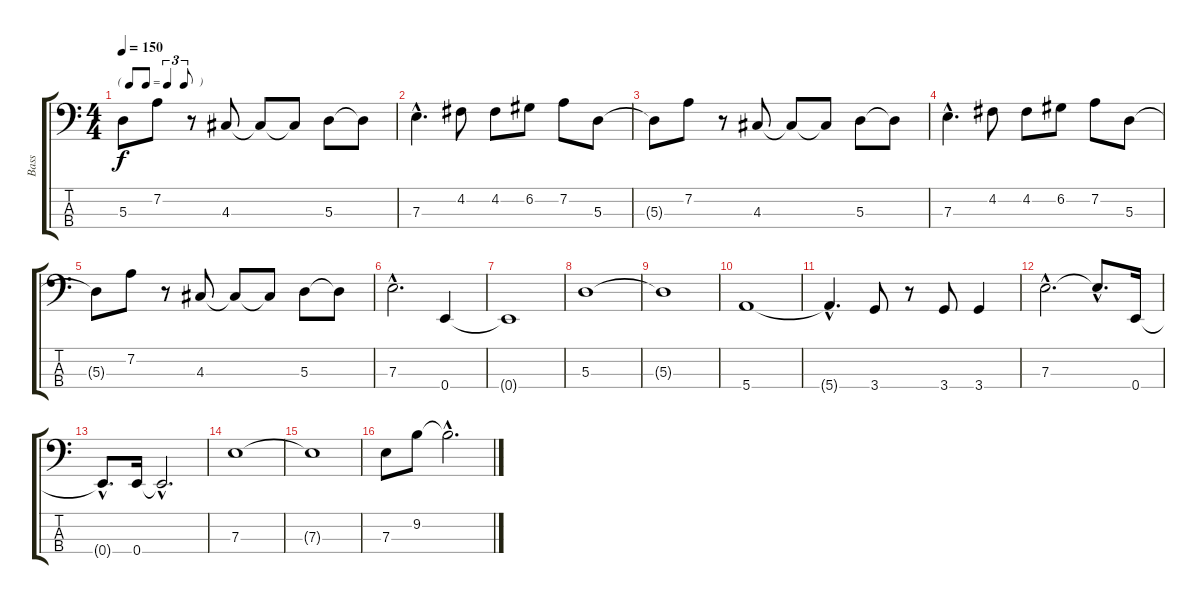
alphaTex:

\track ("Bass" "Bass") {instrument acousticbass}
\staff {score tabs}
\tuning (G2 D2 A1 E1) {hide}
\ts (4 4)
\tf triplet8th
\tempo 150
\clef f4
\ks c
5.3{t}.8{dy f} 7.2.8 r.8 4.3.8 4.3{t}.8 4.3{t}.8 5.3.8 5.3{t}.8 |
7.3{hac}.4{d} 4.2.8 4.2.8 6.2.8 7.2.8 5.3.8 |
5.3{t}.8 7.2.8 r.8 4.3.8 4.3{t}.8 4.3{t}.8 5.3.8 5.3{t}.8 |
7.3{hac}.4{d} 4.2.8 4.2.8 6.2.8 7.2.8 5.3.8 |
5.3{t}.8 7.2.8 r.8 4.3.8 4.3{t}.8 4.3{t}.8 5.3.8 5.3{t}.8 |
7.3{hac}.2{d} 0.4.4 |
0.4{t}.1 |
5.3.1 |
5.3{t}.1 |
5.4.1 |
5.4{hac t}.4{d} 3.4.8 r.8 3.4.8 3.4.4 |
7.3{hac}.2{d} 7.3{hac t}.8{d} 0.4.16 |
0.4{hac t}.8{d} 0.4.16 0.4{hac t}.2{d} |
7.3.1 |
7.3{t}.1 |
7.3.8 9.2.8 9.2{hac t}.2{d}
